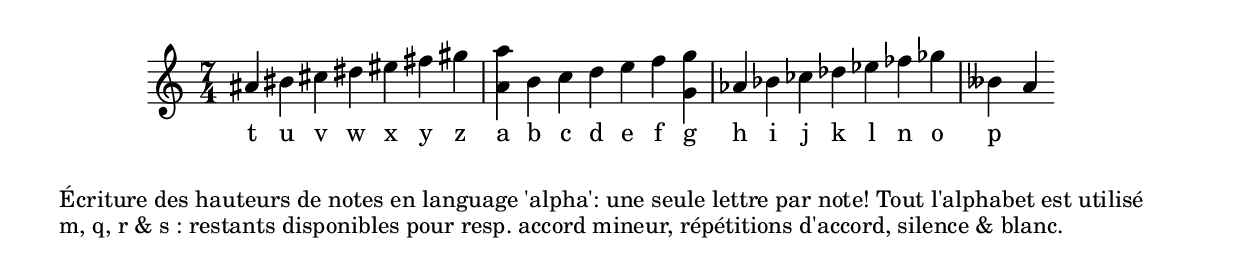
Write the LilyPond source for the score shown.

\version "2.18.2"
\header{footer = "" tagline = "" }

 %  Language: Alpha -------------------------------------------%
%%  Chromatic single-letter scale
%%  Raphaël André <raf@souslepont.org>

alpha = #(append (assoc-get 'nederlands language-pitch-names)
  `(
         (h . ,(ly:make-pitch -1 5 FLAT))
         (i . ,(ly:make-pitch -1 6 FLAT))
         (j . ,(ly:make-pitch -1 0 FLAT))
         (k . ,(ly:make-pitch -1 1 FLAT))
         (l . ,(ly:make-pitch -1 2 FLAT))
         (n . ,(ly:make-pitch -1 3 FLAT))
         (o . ,(ly:make-pitch -1 4 FLAT))
         (p . ,(ly:make-pitch -1 6 DOUBLE-FLAT))
         (t . ,(ly:make-pitch -1 5 SHARP))
         (u . ,(ly:make-pitch -1 6 SHARP))
         (v . ,(ly:make-pitch -1 0 SHARP))
         (w . ,(ly:make-pitch -1 1 SHARP))
         (x . ,(ly:make-pitch -1 2 SHARP))
         (y . ,(ly:make-pitch -1 3 SHARP))
         (z . ,(ly:make-pitch -1 4 SHARP))
  ))

pitchnames = \alpha
#(ly:parser-set-note-names pitchnames) 

\score {
  <<
    \new Voice = "one" {
\relative c''{
\time 7/4
t u v w x y z
<a a,> b, c d e f <g g,> 
h, i j k l n o 
p,  
a
}
    }
    \new Lyrics \lyricsto "one" {
t u v w x y z
a b c d e f g 
h i j k l n o 
p 
    }
  >>
}
\markup "Écriture des hauteurs de notes en language 'alpha': une seule lettre par note! Tout l'alphabet est utilisé "
\markup "m, q, r & s : restants disponibles pour resp. accord mineur, répétitions d'accord, silence & blanc."